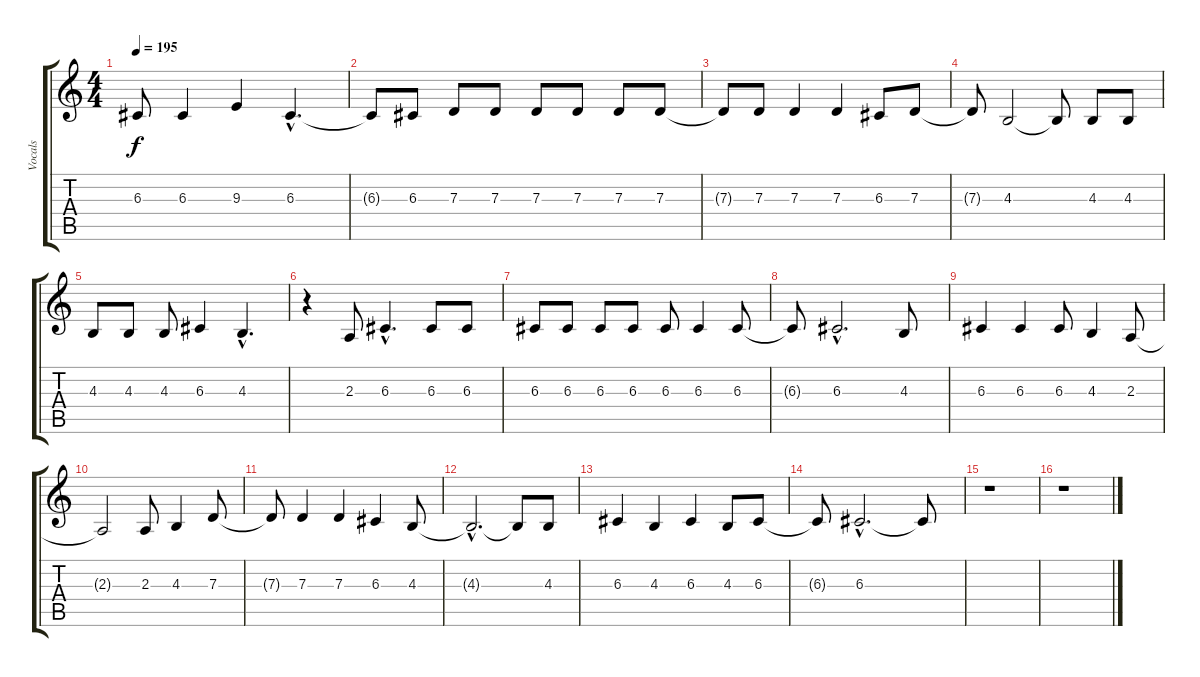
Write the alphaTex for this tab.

\track ("Vocals" "Vocals") {instrument trombone}
\staff {score tabs}
\tuning (E4 B3 G3 D3 A2 E2) {hide}
\ts (4 4)
\tempo 195
\clef g2
\ks c
6.3{t}.8{dy f} 6.3.4 9.3.4 6.3{hac}.4{d} |
6.3{t}.8 6.3.8 7.3.8 7.3.8 7.3.8 7.3.8 7.3.8 7.3.8 |
7.3{t}.8 7.3.8 7.3.4 7.3.4 6.3.8 7.3.8 |
7.3{t}.8 4.3.2 4.3{t}.8 4.3.8 4.3.8 |
4.3.8 4.3.8 4.3.8 6.3.4 4.3{hac}.4{d} |
r.4 2.3.8 6.3{hac}.4{d} 6.3.8 6.3.8 |
6.3.8 6.3.8 6.3.8 6.3.8 6.3.8 6.3.4 6.3.8 |
6.3{t}.8 6.3{hac}.2{d} 4.3.8 |
6.3.4 6.3.4 6.3.8 4.3.4 2.3.8 |
2.3{t}.2 2.3.8 4.3.4 7.3.8 |
7.3{t}.8 7.3.4 7.3.4 6.3.4 4.3.8 |
4.3{hac t}.2{d} 4.3{t}.8 4.3.8 |
6.3.4 4.3.4 6.3.4 4.3.8 6.3.8 |
6.3{t}.8 6.3{hac}.2{d} 6.3{t}.8 |
r.1 |
r.1
